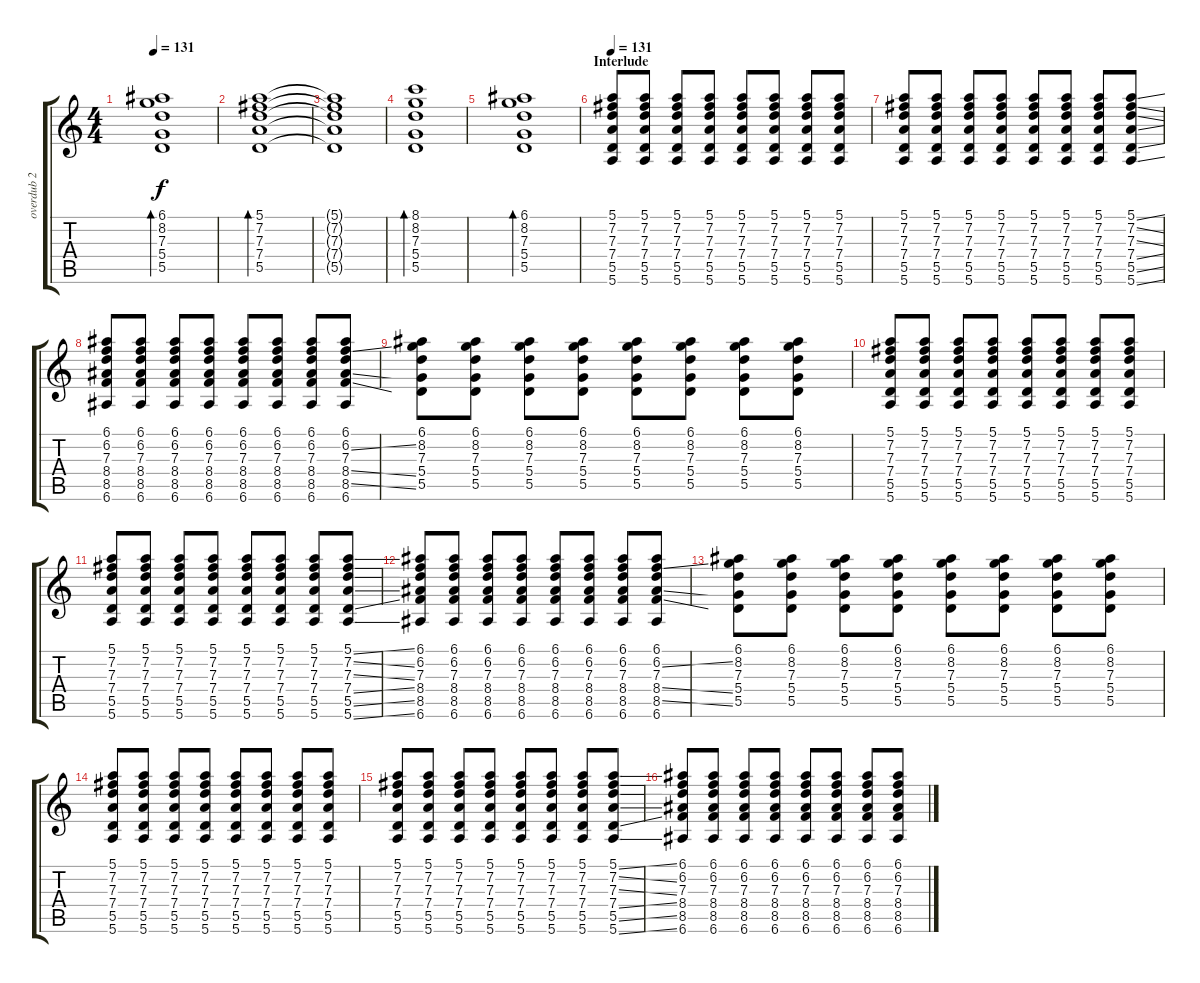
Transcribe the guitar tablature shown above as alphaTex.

\track ("overdub 2" "overdub 2") {instrument electricguitarjazz}
\staff {score tabs}
\tuning (E4 B3 G3 D3 A2 E2) {hide}
\ts (4 4)
\tempo 131
\clef g2
\ks c
(6.1 8.2 7.3 5.4 5.5).1{bd 240 dy f} |
(5.1 7.2 7.3 7.4 5.5).1{bd 240} |
(5.1{t} 7.2{t} 7.3{t} 7.4{t} 5.5{t}).1 |
(8.1 8.2 7.3 5.4 5.5).1{bd 240} |
(6.1 8.2 7.3 5.4 5.5).1{bd 240} |
\section ("" "Interlude")
\tempo 131
(5.1 7.2 7.3 7.4 5.5 5.6).8{volume 8 balance 14 instrument overdrivenguitar} (5.1 7.2 7.3 7.4 5.5 5.6).8 (5.1 7.2 7.3 7.4 5.5 5.6).8 (5.1 7.2 7.3 7.4 5.5 5.6).8 (5.1 7.2 7.3 7.4 5.5 5.6).8 (5.1 7.2 7.3 7.4 5.5 5.6).8 (5.1 7.2 7.3 7.4 5.5 5.6).8 (5.1 7.2 7.3 7.4 5.5 5.6).8 |
(5.1 7.2 7.3 7.4 5.5 5.6).8 (5.1 7.2 7.3 7.4 5.5 5.6).8 (5.1 7.2 7.3 7.4 5.5 5.6).8 (5.1 7.2 7.3 7.4 5.5 5.6).8 (5.1 7.2 7.3 7.4 5.5 5.6).8 (5.1 7.2 7.3 7.4 5.5 5.6).8 (5.1 7.2 7.3 7.4 5.5 5.6).8 (5.1{ss} 7.2{ss} 7.3{ss} 7.4{ss} 5.5{ss} 5.6{ss}).8 |
(6.1 6.2 7.3 8.4 8.5 6.6).8 (6.1 6.2 7.3 8.4 8.5 6.6).8 (6.1 6.2 7.3 8.4 8.5 6.6).8 (6.1 6.2 7.3 8.4 8.5 6.6).8 (6.1 6.2 7.3 8.4 8.5 6.6).8 (6.1 6.2 7.3 8.4 8.5 6.6).8 (6.1 6.2 7.3 8.4 8.5 6.6).8 (6.1 6.2{ss} 7.3 8.4{ss} 8.5{ss} 6.6).8 |
(6.1 8.2 7.3 5.4 5.5).8 (6.1 8.2 7.3 5.4 5.5).8 (6.1 8.2 7.3 5.4 5.5).8 (6.1 8.2 7.3 5.4 5.5).8 (6.1 8.2 7.3 5.4 5.5).8 (6.1 8.2 7.3 5.4 5.5).8 (6.1 8.2 7.3 5.4 5.5).8 (6.1 8.2 7.3 5.4 5.5).8 |
(5.1 7.2 7.3 7.4 5.5 5.6).8 (5.1 7.2 7.3 7.4 5.5 5.6).8 (5.1 7.2 7.3 7.4 5.5 5.6).8 (5.1 7.2 7.3 7.4 5.5 5.6).8 (5.1 7.2 7.3 7.4 5.5 5.6).8 (5.1 7.2 7.3 7.4 5.5 5.6).8 (5.1 7.2 7.3 7.4 5.5 5.6).8 (5.1 7.2 7.3 7.4 5.5 5.6).8 |
(5.1 7.2 7.3 7.4 5.5 5.6).8 (5.1 7.2 7.3 7.4 5.5 5.6).8 (5.1 7.2 7.3 7.4 5.5 5.6).8 (5.1 7.2 7.3 7.4 5.5 5.6).8 (5.1 7.2 7.3 7.4 5.5 5.6).8 (5.1 7.2 7.3 7.4 5.5 5.6).8 (5.1 7.2 7.3 7.4 5.5 5.6).8 (5.1{ss} 7.2{ss} 7.3{ss} 7.4{ss} 5.5{ss} 5.6{ss}).8 |
(6.1 6.2 7.3 8.4 8.5 6.6).8 (6.1 6.2 7.3 8.4 8.5 6.6).8 (6.1 6.2 7.3 8.4 8.5 6.6).8 (6.1 6.2 7.3 8.4 8.5 6.6).8 (6.1 6.2 7.3 8.4 8.5 6.6).8 (6.1 6.2 7.3 8.4 8.5 6.6).8 (6.1 6.2 7.3 8.4 8.5 6.6).8 (6.1 6.2{ss} 7.3 8.4{ss} 8.5{ss} 6.6).8 |
(6.1 8.2 7.3 5.4 5.5).8 (6.1 8.2 7.3 5.4 5.5).8 (6.1 8.2 7.3 5.4 5.5).8 (6.1 8.2 7.3 5.4 5.5).8 (6.1 8.2 7.3 5.4 5.5).8 (6.1 8.2 7.3 5.4 5.5).8 (6.1 8.2 7.3 5.4 5.5).8 (6.1 8.2 7.3 5.4 5.5).8 |
(5.1 7.2 7.3 7.4 5.5 5.6).8 (5.1 7.2 7.3 7.4 5.5 5.6).8 (5.1 7.2 7.3 7.4 5.5 5.6).8 (5.1 7.2 7.3 7.4 5.5 5.6).8 (5.1 7.2 7.3 7.4 5.5 5.6).8 (5.1 7.2 7.3 7.4 5.5 5.6).8 (5.1 7.2 7.3 7.4 5.5 5.6).8 (5.1 7.2 7.3 7.4 5.5 5.6).8 |
(5.1 7.2 7.3 7.4 5.5 5.6).8 (5.1 7.2 7.3 7.4 5.5 5.6).8 (5.1 7.2 7.3 7.4 5.5 5.6).8 (5.1 7.2 7.3 7.4 5.5 5.6).8 (5.1 7.2 7.3 7.4 5.5 5.6).8 (5.1 7.2 7.3 7.4 5.5 5.6).8 (5.1 7.2 7.3 7.4 5.5 5.6).8 (5.1{ss} 7.2{ss} 7.3{ss} 7.4{ss} 5.5{ss} 5.6{ss}).8 |
(6.1 6.2 7.3 8.4 8.5 6.6).8 (6.1 6.2 7.3 8.4 8.5 6.6).8 (6.1 6.2 7.3 8.4 8.5 6.6).8 (6.1 6.2 7.3 8.4 8.5 6.6).8 (6.1 6.2 7.3 8.4 8.5 6.6).8 (6.1 6.2 7.3 8.4 8.5 6.6).8 (6.1 6.2 7.3 8.4 8.5 6.6).8 (6.1 6.2{ss} 7.3 8.4{ss} 8.5{ss} 6.6).8
